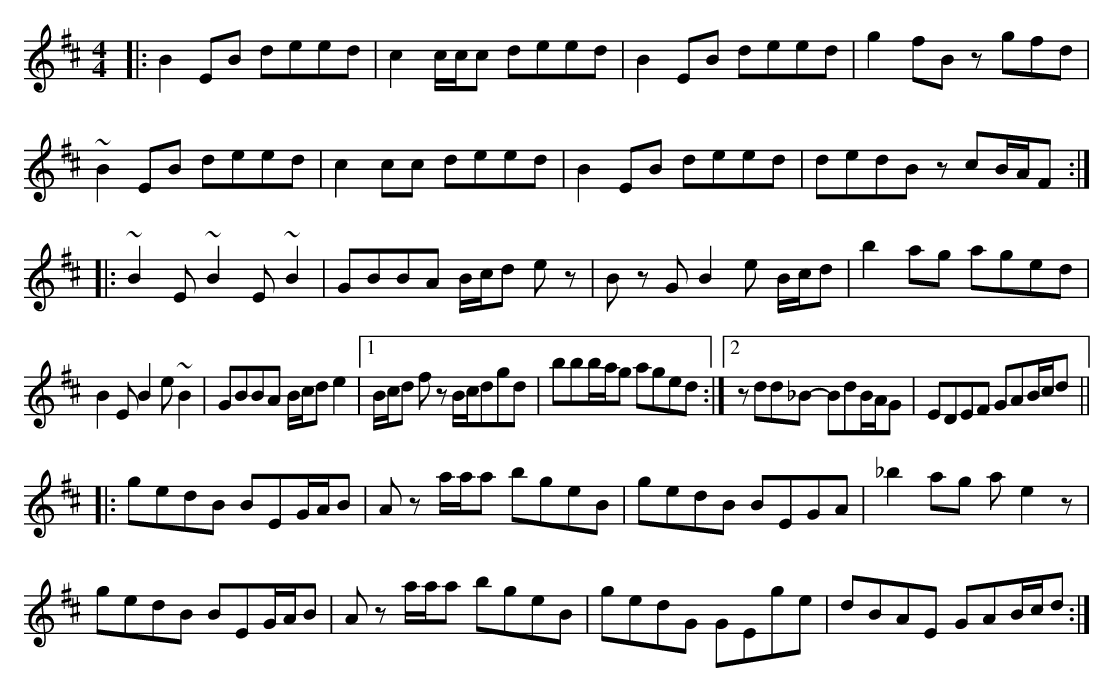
X:1
M:4/4
K:Edor
|:B2EB deed|c2 c/c/c deed|B2EB deed|g2fB zgfd|
~B2EB deed|c2 cc deed|B2EB deed|dedB zcB/A/F:|
|:~B2 E ~B2 E ~B2|GBBA B/c/d e z|Bz G B2 e B/c/d|b2 ag aged|
B2 E B2 e ~B2|GBBA B/c/d e2|1 B/c/d f z B/c/dgd|bbb/a/g aged:|2 zdd_B- BdB/A/G|EDEF GAB/c/d||
|:gedB BEG/A/B|A z a/a/a bgeB|gedB BEGA|_b2 ag ae2z|
gedB BEG/A/B|A z a/a/a bgeB|gedG GEge|dBAE GAB/c/d:|
